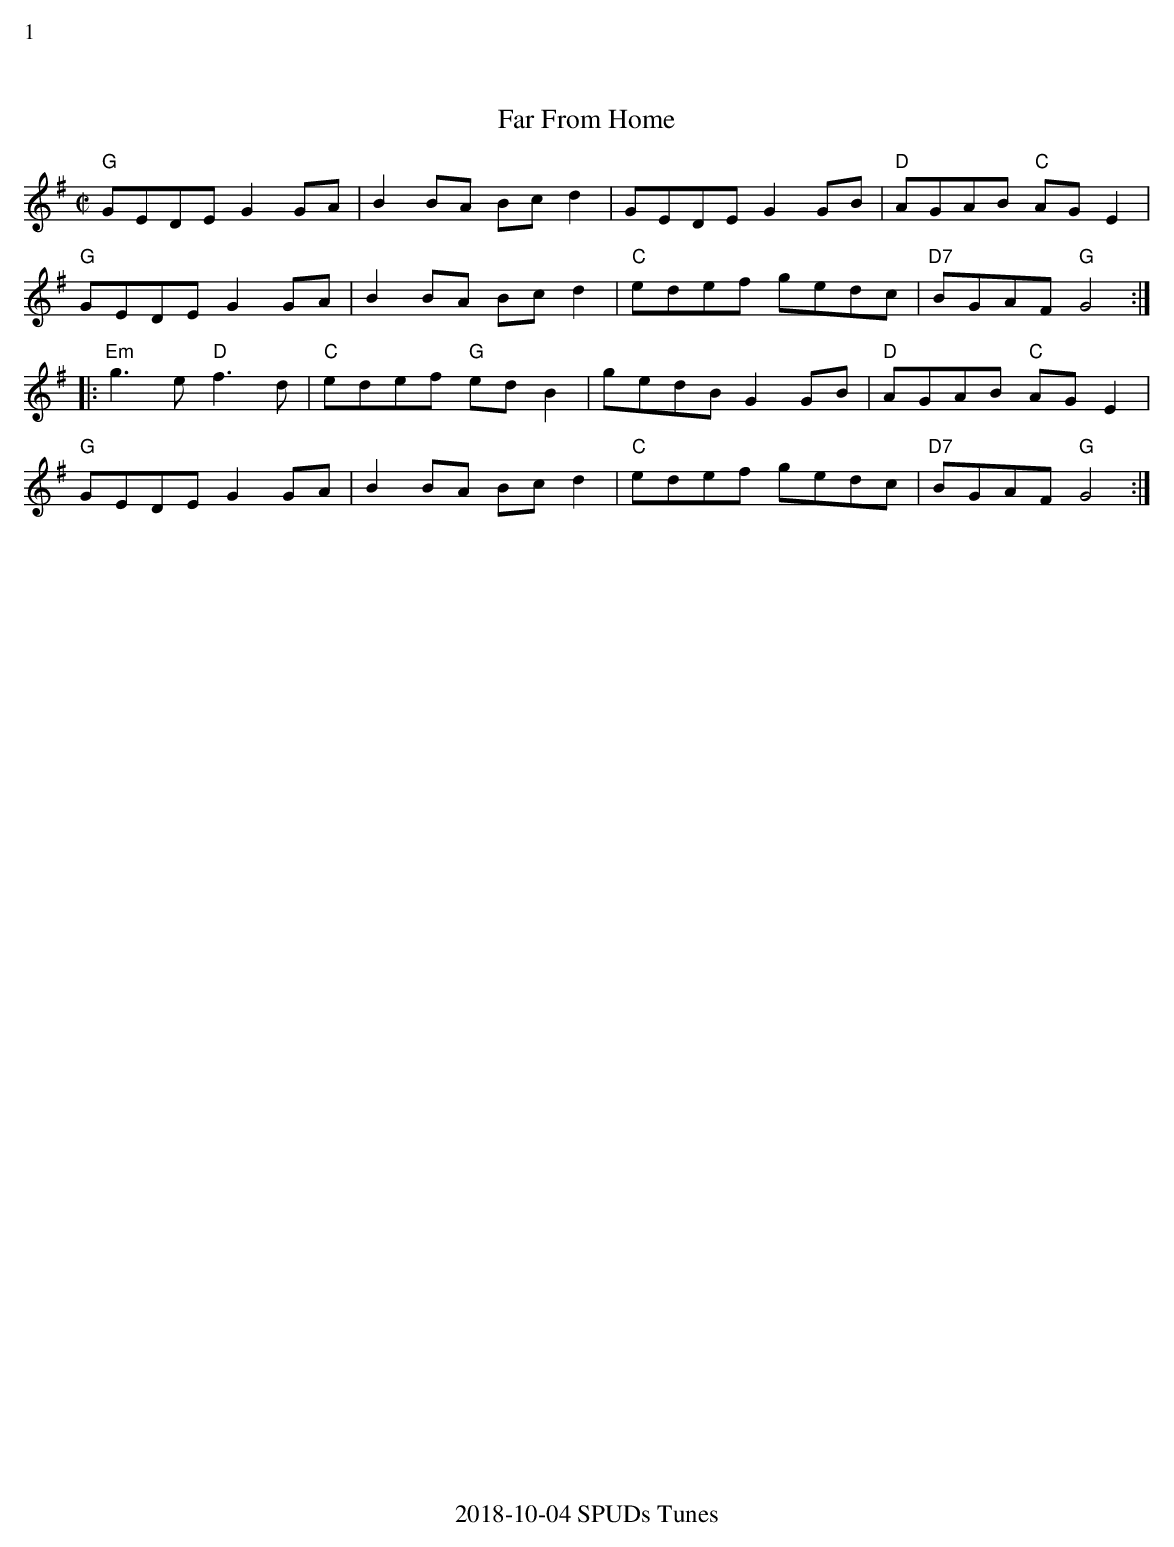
X:1
%%text 1
T:Far From Home
M:C|
K:G
"G"GEDE G2GA| B2BA Bcd2|GEDE G2GB| "D"AGAB "C"AGE2|
"G"GEDE G2GA| B2BA Bcd2| "C"edef gedc| "D7"BGAF "G"G4 :|
|:"Em"g2>e2 "D"f2>d2| "C"edef "G"edB2| gedB G2GB| "D"AGAB "C"AG E2|
"G"GEDE G2 GA| B2BA Bcd2| "C"edef gedc| "D7"BGAF "G"G4 :|
